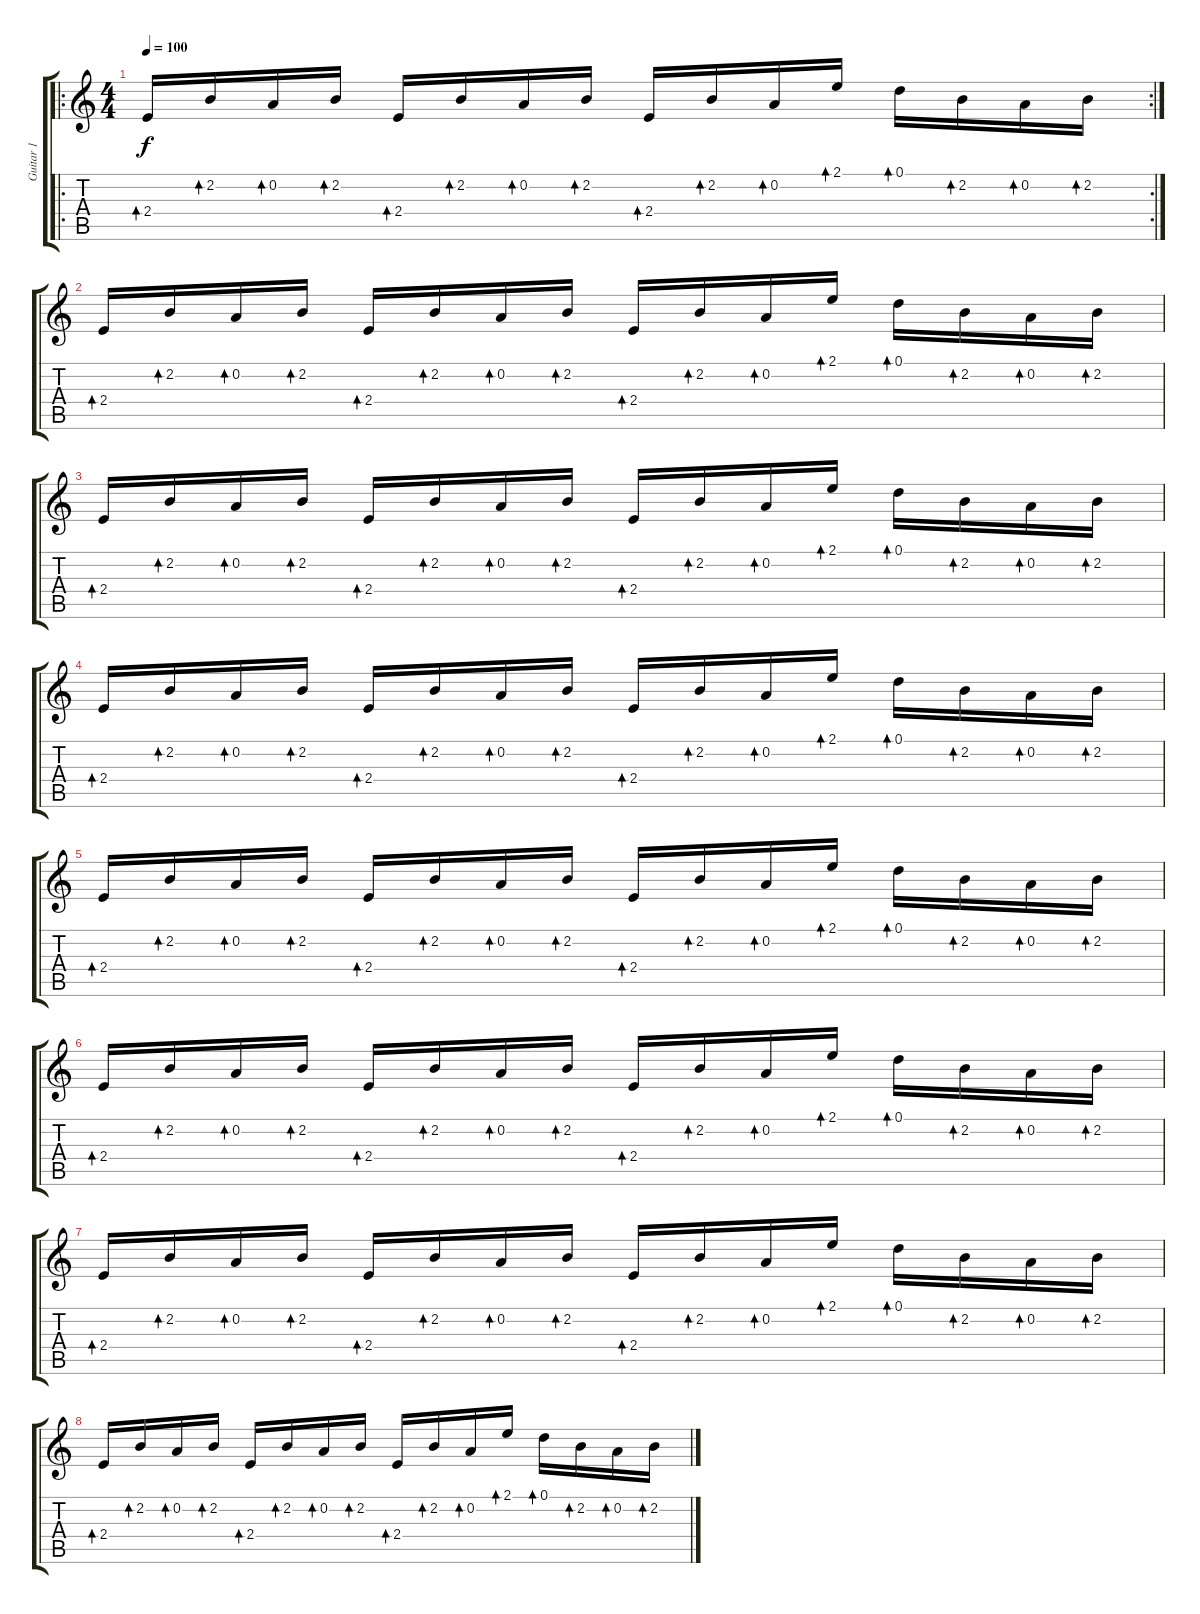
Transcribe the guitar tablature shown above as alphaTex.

\track ("Guitar 1" "Guitar 1") {instrument distortionguitar}
\staff {score tabs}
\tuning (D4 A3 F3 D3 A2 D2) {hide}
\ro
\rc 2
\ts (4 4)
\tempo 100
\clef g2
\ks c
2.4.16{bd 30 dy f instrument distortionguitar} 2.2.16{bd 30} 0.2.16{bd 30} 2.2.16{bd 30} 2.4.16{bd 30} 2.2.16{bd 30} 0.2.16{bd 30} 2.2.16{bd 30} 2.4.16{bd 30} 2.2.16{bd 30} 0.2.16{bd 30} 2.1.16{bd 30} 0.1.16{bd 30} 2.2.16{bd 30} 0.2.16{bd 30} 2.2.16{bd 30} |
2.4.16{bd 30} 2.2.16{bd 30} 0.2.16{bd 30} 2.2.16{bd 30} 2.4.16{bd 30} 2.2.16{bd 30} 0.2.16{bd 30} 2.2.16{bd 30} 2.4.16{bd 30} 2.2.16{bd 30} 0.2.16{bd 30} 2.1.16{bd 30} 0.1.16{bd 30} 2.2.16{bd 30} 0.2.16{bd 30} 2.2.16{bd 30} |
2.4.16{bd 30} 2.2.16{bd 30} 0.2.16{bd 30} 2.2.16{bd 30} 2.4.16{bd 30} 2.2.16{bd 30} 0.2.16{bd 30} 2.2.16{bd 30} 2.4.16{bd 30} 2.2.16{bd 30} 0.2.16{bd 30} 2.1.16{bd 30} 0.1.16{bd 30} 2.2.16{bd 30} 0.2.16{bd 30} 2.2.16{bd 30} |
2.4.16{bd 30} 2.2.16{bd 30} 0.2.16{bd 30} 2.2.16{bd 30} 2.4.16{bd 30} 2.2.16{bd 30} 0.2.16{bd 30} 2.2.16{bd 30} 2.4.16{bd 30} 2.2.16{bd 30} 0.2.16{bd 30} 2.1.16{bd 30} 0.1.16{bd 30} 2.2.16{bd 30} 0.2.16{bd 30} 2.2.16{bd 30} |
2.4.16{bd 30} 2.2.16{bd 30} 0.2.16{bd 30} 2.2.16{bd 30} 2.4.16{bd 30} 2.2.16{bd 30} 0.2.16{bd 30} 2.2.16{bd 30} 2.4.16{bd 30} 2.2.16{bd 30} 0.2.16{bd 30} 2.1.16{bd 30} 0.1.16{bd 30} 2.2.16{bd 30} 0.2.16{bd 30} 2.2.16{bd 30} |
2.4.16{bd 30} 2.2.16{bd 30} 0.2.16{bd 30} 2.2.16{bd 30} 2.4.16{bd 30} 2.2.16{bd 30} 0.2.16{bd 30} 2.2.16{bd 30} 2.4.16{bd 30} 2.2.16{bd 30} 0.2.16{bd 30} 2.1.16{bd 30} 0.1.16{bd 30} 2.2.16{bd 30} 0.2.16{bd 30} 2.2.16{bd 30} |
2.4.16{bd 30} 2.2.16{bd 30} 0.2.16{bd 30} 2.2.16{bd 30} 2.4.16{bd 30} 2.2.16{bd 30} 0.2.16{bd 30} 2.2.16{bd 30} 2.4.16{bd 30} 2.2.16{bd 30} 0.2.16{bd 30} 2.1.16{bd 30} 0.1.16{bd 30} 2.2.16{bd 30} 0.2.16{bd 30} 2.2.16{bd 30} |
2.4.16{bd 30} 2.2.16{bd 30} 0.2.16{bd 30} 2.2.16{bd 30} 2.4.16{bd 30} 2.2.16{bd 30} 0.2.16{bd 30} 2.2.16{bd 30} 2.4.16{bd 30} 2.2.16{bd 30} 0.2.16{bd 30} 2.1.16{bd 30} 0.1.16{bd 30} 2.2.16{bd 30} 0.2.16{bd 30} 2.2.16{bd 30}
